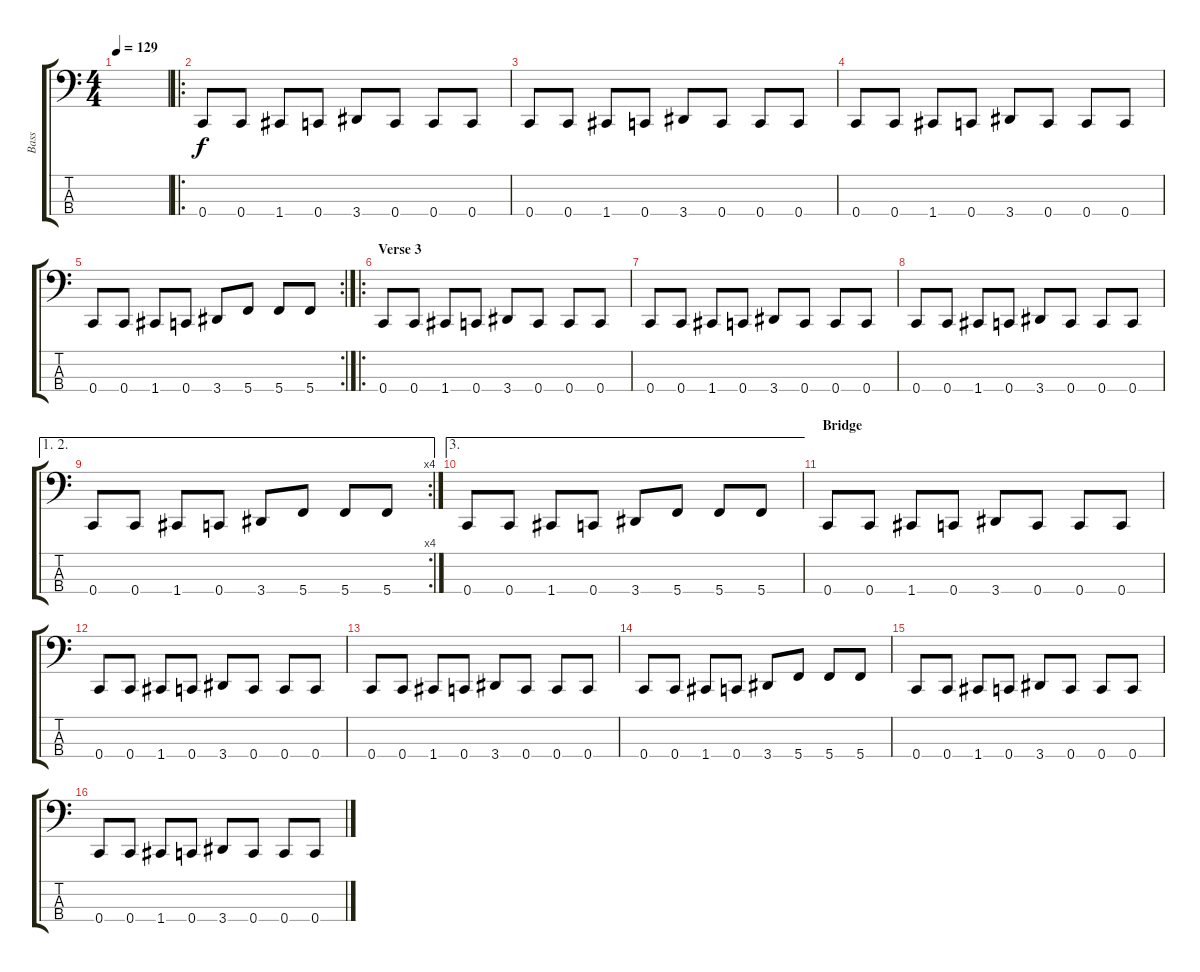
\track ("Bass" "Bass") {instrument electricbassfinger}
\staff {score tabs}
\tuning (F2 C2 G1 C1) {hide}
\ts (4 4)
\tempo 129
\clef f4
\ks c
|
\ro
0.4.8 0.4.8 1.4.8 0.4.8 3.4.8 0.4.8 0.4.8 0.4.8 |
0.4.8 0.4.8 1.4.8 0.4.8 3.4.8 0.4.8 0.4.8 0.4.8 |
0.4.8 0.4.8 1.4.8 0.4.8 3.4.8 0.4.8 0.4.8 0.4.8 |
\rc 2
0.4.8 0.4.8 1.4.8 0.4.8 3.4.8 5.4.8 5.4.8 5.4.8 |
\ro
\section ("" "Verse 3")
0.4.8 0.4.8 1.4.8 0.4.8 3.4.8 0.4.8 0.4.8 0.4.8 |
0.4.8 0.4.8 1.4.8 0.4.8 3.4.8 0.4.8 0.4.8 0.4.8 |
0.4.8 0.4.8 1.4.8 0.4.8 3.4.8 0.4.8 0.4.8 0.4.8 |
\ae (1 2)
\rc 4
0.4.8 0.4.8 1.4.8 0.4.8 3.4.8 5.4.8 5.4.8 5.4.8 |
\ae 3
0.4.8 0.4.8 1.4.8 0.4.8 3.4.8 5.4.8 5.4.8 5.4.8 |
\section ("" "Bridge")
0.4.8 0.4.8 1.4.8 0.4.8 3.4.8 0.4.8 0.4.8 0.4.8 |
0.4.8 0.4.8 1.4.8 0.4.8 3.4.8 0.4.8 0.4.8 0.4.8 |
0.4.8 0.4.8 1.4.8 0.4.8 3.4.8 0.4.8 0.4.8 0.4.8 |
0.4.8 0.4.8 1.4.8 0.4.8 3.4.8 5.4.8 5.4.8 5.4.8 |
0.4.8 0.4.8 1.4.8 0.4.8 3.4.8 0.4.8 0.4.8 0.4.8 |
0.4.8 0.4.8 1.4.8 0.4.8 3.4.8 0.4.8 0.4.8 0.4.8
